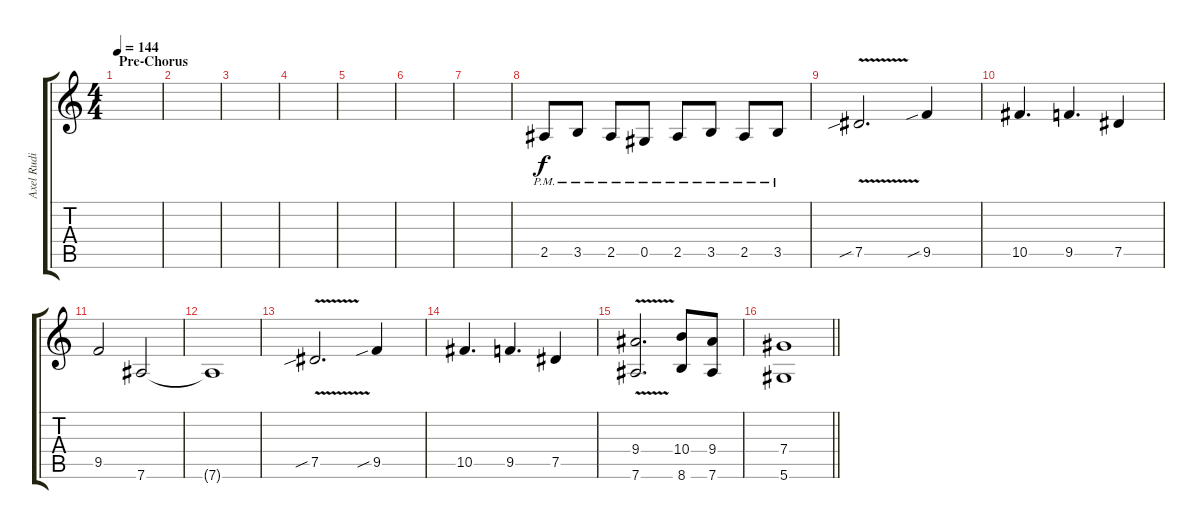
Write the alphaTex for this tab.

\track ("Axel Rudi Pell Solo" "Axel Rudi ") {instrument distortionguitar}
\staff {score tabs}
\tuning (Eb4 Bb3 Gb3 Db3 Ab2 Eb2) {hide}
\ts (4 4)
\section ("" "Pre-Chorus")
\tempo 144
\clef g2
\ks c
|
|
|
|
|
|
|
2.5{pm}.8{volume 8} 3.5{pm}.8 2.5{pm}.8 0.5{pm}.8 2.5{pm}.8 3.5{pm}.8 2.5{pm}.8 3.5{pm}.8 |
7.5{v sib}.2{d volume 16} 9.5{sib}.4 |
10.5.4{d} 9.5.4{d} 7.5.4 |
9.5.2 7.6.2 |
7.6{t}.1 |
7.5{v sib}.2{d volume 16} 9.5{sib}.4 |
10.5.4{d} 9.5.4{d} 7.5.4 |
(9.4 7.6{v}).2{d} (10.4 8.6).8 (9.4 7.6).8 |
\barLineRight lightlight
(7.4 5.6).1
